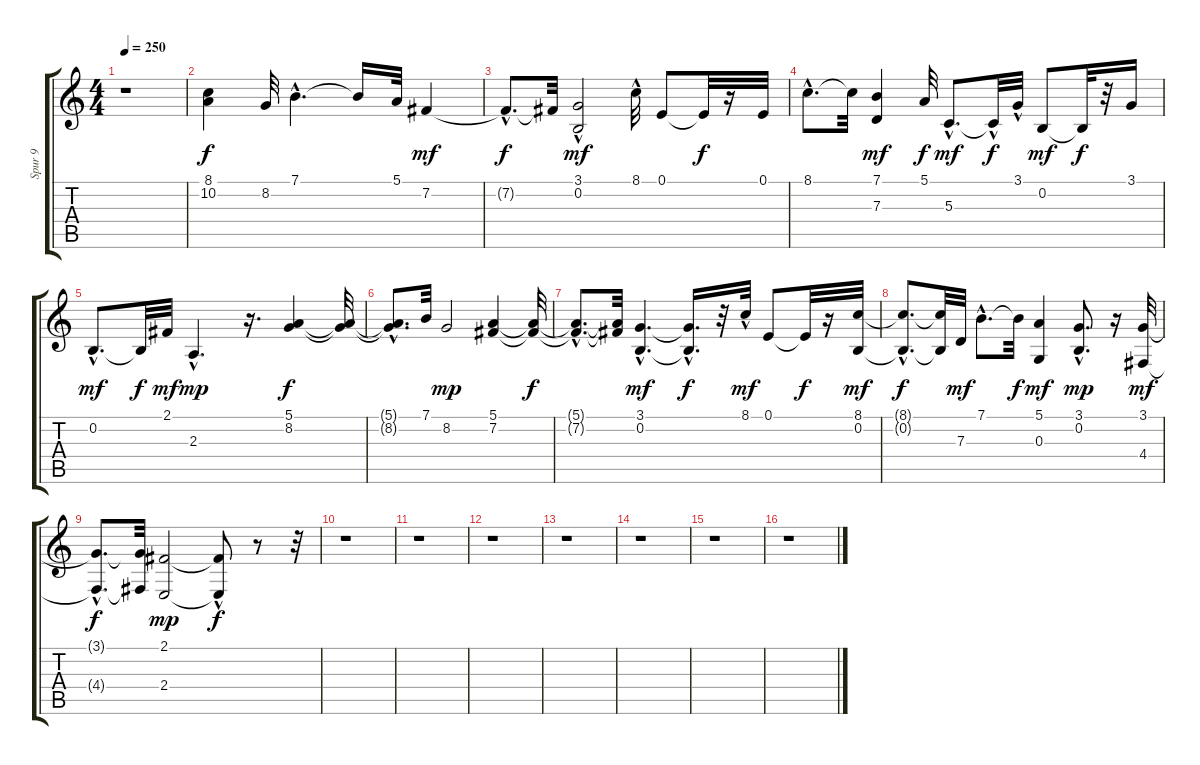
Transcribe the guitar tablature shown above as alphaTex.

\track ("Spur 9" "Spur 9") {instrument synthvoice}
\staff {score tabs}
\tuning (E4 B3 G3 D3 A2 E2) {hide}
\ts (4 4)
\tempo 250
\clef g2
\ks c
r.1{dy f} |
(8.1 10.2).4 8.2.32 7.1{hac}.4{d} 7.1{t}.16 5.1.32 7.2.4{dy mf} |
7.2{hac t}.8{d dy f} 7.2{t}.32 (3.1 0.2{hac}).2{dy mf} 8.1{hac}.32 0.1.8 0.1{t}.32{dy f} r.16 0.1.32 |
8.1{hac}.8{d} 8.1{t}.32 (7.1 7.3).4{dy mf} 5.1.32{dy f} 5.3{hac}.8{d dy mf} 5.3{hac t}.32{dy f} 3.1{hac}.32 0.2.8{dy mf} 0.2{t}.32{dy f} r.32 3.1.16 |
0.2{hac}.8{d dy mf} 0.2{t}.32{dy f} 2.1.32{dy mf} 2.3{hac}.4{d dy mp} r.16{d} (5.1 8.2).4{dy f} (5.1{t} 8.2{t}).32 |
(5.1{t} 8.2{hac t}).8{d} 7.1.32 8.2.2{dy mp} (5.1 7.2).4 (5.1{t} 7.2{t}).32{dy f} |
(5.1{hac t} 7.2{hac t}).8{d} (5.1{t} 7.2{t}).32 (3.1{hac} 0.2{hac}).4{d dy mf} (3.1{hac t} 0.2{t}).16{d dy f} r.32 8.1{hac}.32{dy mf} 0.1.8 0.1{t}.32{dy f} r.16 (8.1 0.2).32{dy mf} |
(8.1{hac t} 0.2{hac t}).8{d dy f} (8.1{t} 0.2{t}).32 7.3.32{dy mf} 7.1{hac}.8{d} 7.1{t}.32{dy f} (5.1 0.3).4{dy mf} (3.1{hac} 0.2{hac}).8{d dy mp} r.16 (3.1 4.4).32{dy mf} |
(3.1{hac t} 4.4{hac t}).8{d dy f} (3.1{t} 4.4{t}).32 (2.1 2.4).2{dy mp} (2.1{hac t} 2.4{t}).8{dy f} r.8 r.32 |
r.1 |
r.1 |
r.1 |
r.1 |
r.1 |
r.1 |
r.1
